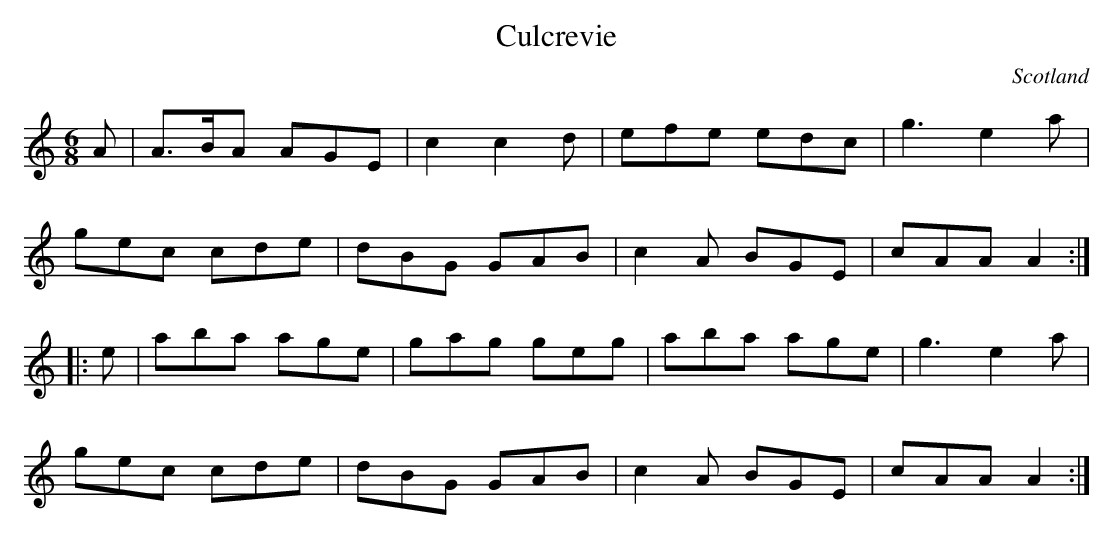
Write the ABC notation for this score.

X:1
T:Culcrevie
O:Scotland
O:Ireland
M:6/8
L:1/8
K:Am
A|A>BA AGE|c2c2d|efe edc|g3 e2a|!
gec cde|dBG GAB|c2A BGE|cAA A2:|!
|:e|aba age|gag geg|aba age|g3 e2a|!
gec cde|dBG GAB|c2A BGE|cAA A2:|!
